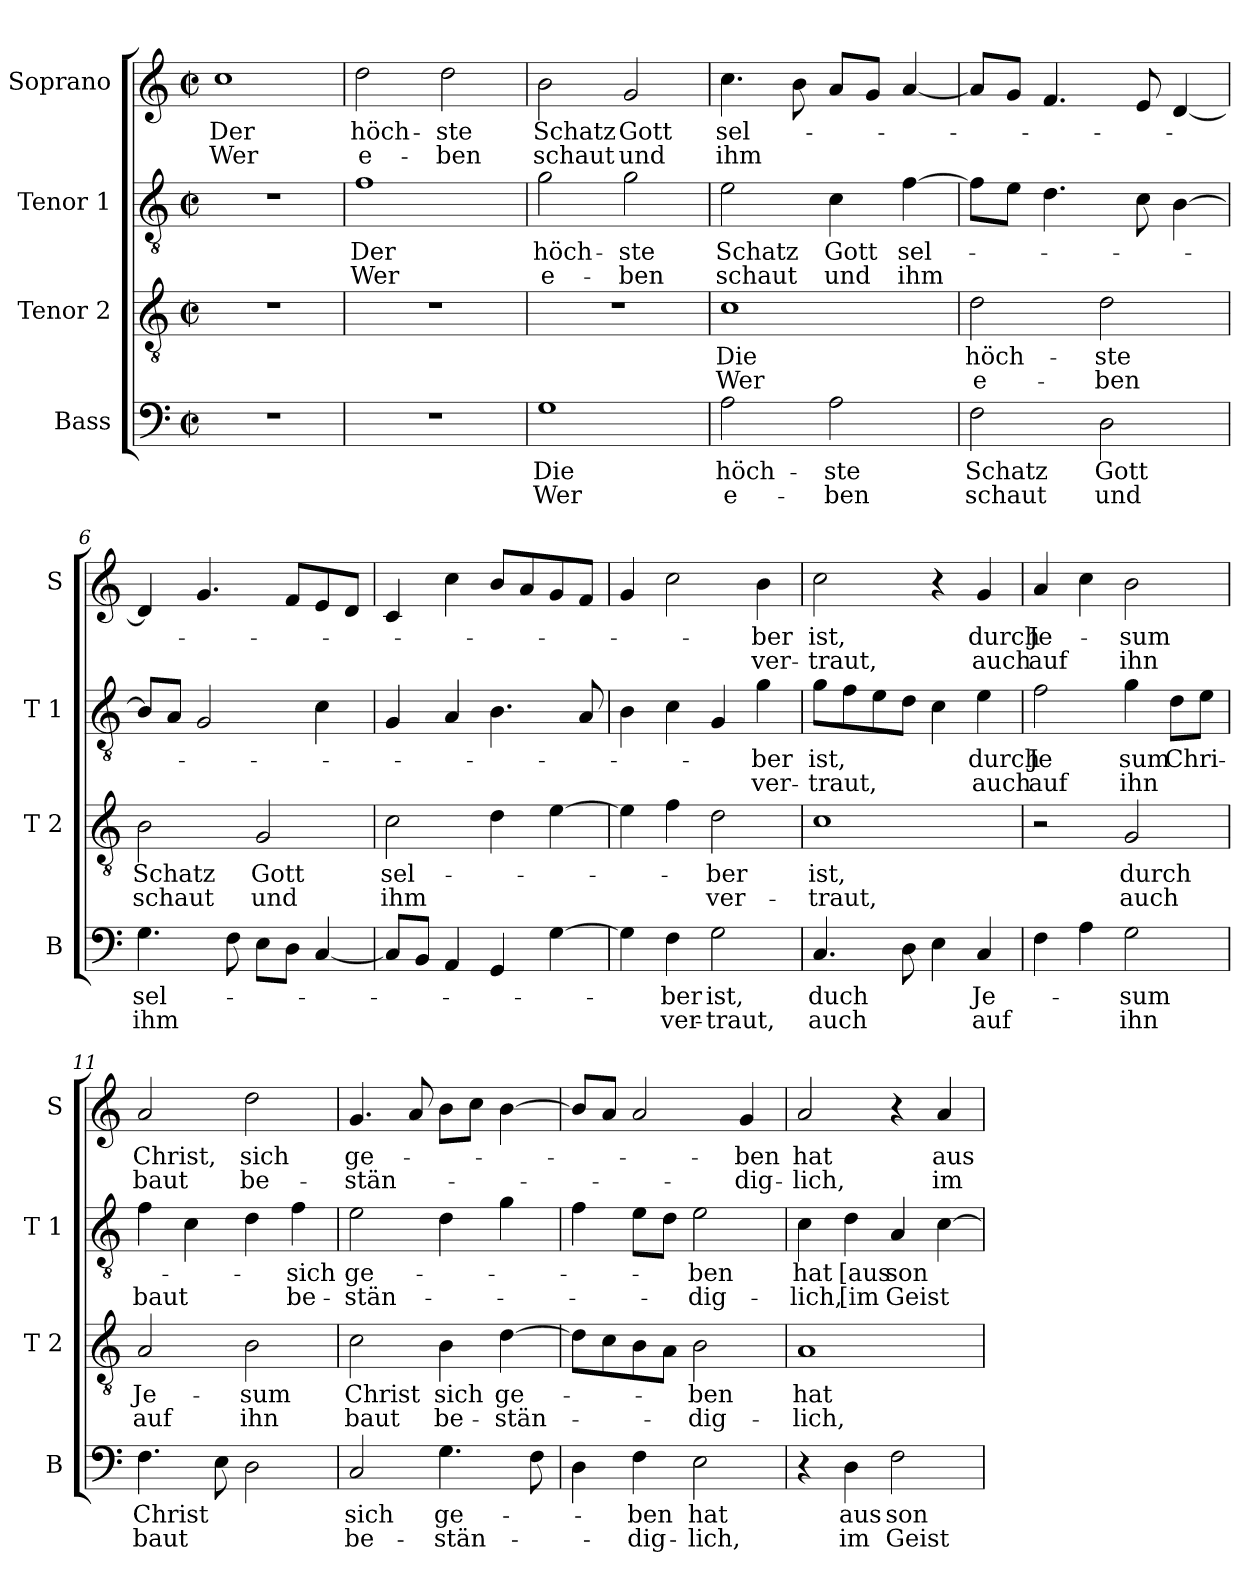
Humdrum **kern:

**kern	**text	**text	**kern	**text	**text	**kern	**text	**text	**kern	**text	**text
*part4	*part4	*part4	*part3	*part3	*part3	*part2	*part2	*part2	*part1	*part1	*part1
*staff4	*staff4	*staff4	*staff3	*staff3	*staff3	*staff2	*staff2	*staff2	*staff1	*staff1	*staff1
*I"Bass	*	*	*I"Tenor 2	*	*	*I"Tenor 1	*	*	*I"Soprano	*	*
*I'B	*	*	*I'T 2	*	*	*I'T 1	*	*	*I'S	*	*
*clefF4	*	*	*clefGv2	*	*	*clefGv2	*	*	*clefG2	*	*
*k[]	*	*	*k[]	*	*	*k[]	*	*	*k[]	*	*
*C:	*	*	*C:	*	*	*C:	*	*	*C:	*	*
*M2/2	*	*	*M2/2	*	*	*M2/2	*	*	*M2/2	*	*
*met(c|)	*	*	*met(c|)	*	*	*met(c|)	*	*	*met(c|)	*	*
=1	=1	=1	=1	=1	=1	=1	=1	=1	=1	=1	=1
!	!	!	!	!	!	!	!	!	!	!LO:LY:b	!LO:LY:b
1r	.	.	1r	.	.	1r	.	.	1cc	Der	Wer
=2	=2	=2	=2	=2	=2	=2	=2	=2	=2	=2	=2
!	!	!	!	!	!	!	!LO:LY:b	!LO:LY:b	!	!LO:LY:b	!LO:LY:b
1r	.	.	1r	.	.	1f	Der	Wer	2dd\	höch-	e-
!	!	!	!	!	!	!	!	!	!	!LO:LY:b	!LO:LY:b
.	.	.	.	.	.	.	.	.	2dd\	-ste	-ben
=3	=3	=3	=3	=3	=3	=3	=3	=3	=3	=3	=3
!	!LO:LY:b	!LO:LY:b	!	!	!	!	!LO:LY:b	!LO:LY:b	!	!LO:LY:b	!LO:LY:b
1G	Die	Wer	1r	.	.	2g\	höch-	e-	2b\	Schatz	schaut
!	!	!	!	!	!	!	!LO:LY:b	!LO:LY:b	!	!LO:LY:b	!LO:LY:b
.	.	.	.	.	.	2g\	-ste	-ben	2g/	Gott	und
=4	=4	=4	=4	=4	=4	=4	=4	=4	=4	=4	=4
!	!LO:LY:b	!LO:LY:b	!	!LO:LY:b	!LO:LY:b	!	!LO:LY:b	!LO:LY:b	!	!LO:LY:b	!LO:LY:b
2A\	höch-	e-	1c	Die	Wer	2e\	Schatz	schaut	4.cc\	sel-	ihm
.	.	.	.	.	.	.	.	.	8b\	.	.
!	!LO:LY:b	!LO:LY:b	!	!	!	!	!LO:LY:b	!LO:LY:b	!	!	!
2A\	-ste	-ben	.	.	.	4c\	Gott	und	8a/L	.	.
.	.	.	.	.	.	.	.	.	8g/J	.	.
!	!	!	!	!	!	!	!LO:LY:b	!LO:LY:b	!	!	!
.	.	.	.	.	.	[4f\	sel-	ihm	[4a/	.	.
=5	=5	=5	=5	=5	=5	=5	=5	=5	=5	=5	=5
!	!LO:LY:b	!LO:LY:b	!	!LO:LY:b	!LO:LY:b	!	!	!	!	!	!
2F\	Schatz	schaut	2d\	höch-	e-	8f\L]	.	.	8a/L]	.	.
.	.	.	.	.	.	8e\J	.	.	8g/J	.	.
.	.	.	.	.	.	4.d\	.	.	4.f/	.	.
!	!LO:LY:b	!LO:LY:b	!	!LO:LY:b	!LO:LY:b	!	!	!	!	!	!
2D\	Gott	und	2d\	-ste	-ben	.	.	.	.	.	.
.	.	.	.	.	.	8c\	.	.	8e/	.	.
.	.	.	.	.	.	[4B\	.	.	[4d/	.	.
=6	=6	=6	=6	=6	=6	=6	=6	=6	=6	=6	=6
!	!LO:LY:b	!LO:LY:b	!	!LO:LY:b	!LO:LY:b	!	!	!	!	!	!
4.G\	sel-	ihm	2B\	Schatz	schaut	8B/L]	.	.	4d/]	.	.
.	.	.	.	.	.	8A/J	.	.	.	.	.
.	.	.	.	.	.	2G/	.	.	4.g/	.	.
8F\	.	.	.	.	.	.	.	.	.	.	.
!	!	!	!	!LO:LY:b	!LO:LY:b	!	!	!	!	!	!
8E\L	.	.	2G/	Gott	und	.	.	.	.	.	.
8D\J	.	.	.	.	.	.	.	.	8f/L	.	.
[4C/	.	.	.	.	.	4c\	.	.	8e/	.	.
.	.	.	.	.	.	.	.	.	8d/J	.	.
=7	=7	=7	=7	=7	=7	=7	=7	=7	=7	=7	=7
!	!	!	!	!LO:LY:b	!LO:LY:b	!	!	!	!	!	!
8C/L]	.	.	2c\	sel-	ihm	4G/	.	.	4c/	.	.
8BB/J	.	.	.	.	.	.	.	.	.	.	.
4AA/	.	.	.	.	.	4A/	.	.	4cc\	.	.
4GG/	.	.	4d\	.	.	4.B\	.	.	8b/L	.	.
.	.	.	.	.	.	.	.	.	8a/	.	.
[4G\	.	.	[4e\	.	.	.	.	.	8g/	.	.
.	.	.	.	.	.	8A/	.	.	8f/J	.	.
!!LO:LB:g=z
=8	=8	=8	=8	=8	=8	=8	=8	=8	=8	=8	=8
4G\]	.	.	4e\]	.	.	4B\	.	.	4g/	.	.
!	!LO:LY:b	!LO:LY:b	!	!	!	!	!	!	!	!	!
4F\	-ber	ver-	4f\	.	.	4c\	.	.	2cc\	.	.
!	!LO:LY:b	!LO:LY:b	!	!LO:LY:b	!LO:LY:b	!	!	!	!	!	!
2G\	ist,	-traut,	2d\	-ber	ver-	4G/	.	.	.	.	.
!	!	!	!	!	!	!	!LO:LY:b	!LO:LY:b	!	!LO:LY:b	!LO:LY:b
.	.	.	.	.	.	4g\	-ber	ver-	4b\	-ber	ver-
=9	=9	=9	=9	=9	=9	=9	=9	=9	=9	=9	=9
!	!LO:LY:b	!LO:LY:b	!	!LO:LY:b	!LO:LY:b	!	!LO:LY:b	!LO:LY:b	!	!LO:LY:b	!LO:LY:b
4.C/	duch	auch	1c	ist,	-traut,	8g\L	ist,	-traut,	2cc\	ist,	-traut,
.	.	.	.	.	.	8f\	.	.	.	.	.
.	.	.	.	.	.	8e\	.	.	.	.	.
8D\	.	.	.	.	.	8d\J	.	.	.	.	.
4E\	.	.	.	.	.	4c\	.	.	4r	.	.
!	!LO:LY:b	!LO:LY:b	!	!	!	!	!LO:LY:b	!LO:LY:b	!	!LO:LY:b	!LO:LY:b
4C/	Je-	auf	.	.	.	4e\	durch	auch	4g/	durch	auch
=10	=10	=10	=10	=10	=10	=10	=10	=10	=10	=10	=10
!	!	!	!	!	!	!	!LO:LY:b	!LO:LY:b	!	!LO:LY:b	!LO:LY:b
4F\	.	.	2r	.	.	2f\	Je	auf	4a/	Je-	auf
4A\	.	.	.	.	.	.	.	.	4cc\	.	.
!	!LO:LY:b	!LO:LY:b	!	!LO:LY:b	!LO:LY:b	!	!LO:LY:b	!LO:LY:b	!	!LO:LY:b	!LO:LY:b
2G\	-sum	ihn	2G/	durch	auch	4g\	sum	ihn	2b\	-sum	ihn
!	!	!	!	!	!	!	!LO:LY:b	!	!	!	!
.	.	.	.	.	.	8d\L	Chri-	.	.	.	.
.	.	.	.	.	.	8e\J	.	.	.	.	.
=11	=11	=11	=11	=11	=11	=11	=11	=11	=11	=11	=11
!	!LO:LY:b	!LO:LY:b	!	!LO:LY:b	!LO:LY:b	!	!	!LO:LY:b	!	!LO:LY:b	!LO:LY:b
4.F\	Christ	baut	2A/	Je-	auf	4f\	.	baut	2a/	Christ,	baut
.	.	.	.	.	.	4c\	.	.	.	.	.
8E\	.	.	.	.	.	.	.	.	.	.	.
!	!	!	!	!LO:LY:b	!LO:LY:b	!	!	!	!	!LO:LY:b	!LO:LY:b
2D\	.	.	2B\	-sum	ihn	4d\	.	.	2dd\	sich	be-
!	!	!	!	!	!	!	!LO:LY:b	!LO:LY:b	!	!	!
.	.	.	.	.	.	4f\	sich	be-	.	.	.
=12	=12	=12	=12	=12	=12	=12	=12	=12	=12	=12	=12
!	!LO:LY:b	!LO:LY:b	!	!LO:LY:b	!LO:LY:b	!	!LO:LY:b	!LO:LY:b	!	!LO:LY:b	!LO:LY:b
2C/	sich	be-	2c\	Christ	baut	2e\	ge-	-stän-	4.g/	ge-	-stän-
.	.	.	.	.	.	.	.	.	8a/	.	.
!	!LO:LY:b	!LO:LY:b	!	!LO:LY:b	!LO:LY:b	!	!	!	!	!	!
4.G\	ge-	-stän-	4B\	sich	be-	4d\	.	.	8b\L	.	.
.	.	.	.	.	.	.	.	.	8cc\J	.	.
!	!	!	!	!LO:LY:b	!LO:LY:b	!	!	!	!	!	!
.	.	.	[4d\	ge-	-stän-	4g\	.	.	[4b\	.	.
8F\	.	.	.	.	.	.	.	.	.	.	.
=13	=13	=13	=13	=13	=13	=13	=13	=13	=13	=13	=13
4D\	.	.	8d\L]	.	.	4f\	.	.	8b/L]	.	.
.	.	.	8c\	.	.	.	.	.	8a/J	.	.
!	!LO:LY:b	!LO:LY:b	!	!	!	!	!	!	!	!	!
4F\	-ben	-dig-	8B\	.	.	8e\L	.	.	2a/	.	.
.	.	.	8A\J	.	.	8d\J	.	.	.	.	.
!	!LO:LY:b	!LO:LY:b	!	!LO:LY:b	!LO:LY:b	!	!LO:LY:b	!LO:LY:b	!	!	!
2E\	hat	-lich,	2B\	-ben	-dig-	2e\	-ben	-dig-	.	.	.
!	!	!	!	!	!	!	!	!	!	!LO:LY:b	!LO:LY:b
.	.	.	.	.	.	.	.	.	4g/	-ben	-dig-
=14	=14	=14	=14	=14	=14	=14	=14	=14	=14	=14	=14
!	!	!	!	!LO:LY:b	!LO:LY:b	!	!LO:LY:b	!LO:LY:b	!	!LO:LY:b	!LO:LY:b
4r	.	.	1A	hat	-lich,	4c\	hat	-lich,	2a/	hat	-lich,
!	!LO:LY:b	!LO:LY:b	!	!	!	!	!LO:LY:b	!LO:LY:b	!	!	!
4D\	aus	im	.	.	.	4d\	[aus	[im	.	.	.
!	!LO:LY:b	!LO:LY:b	!	!	!	!	!LO:LY:b	!LO:LY:b	!	!	!
2F\	son-	Geist	.	.	.	4A/	son	Geist	4r	.	.
!	!	!	!	!	!	!	!	!	!	!LO:LY:b	!LO:LY:b
.	.	.	.	.	.	[4c\	.	.	4a/	aus	im
=	=	=	=	=	=	=	=	=	=	=	=
*-	*-	*-	*-	*-	*-	*-	*-	*-	*-	*-	*-
